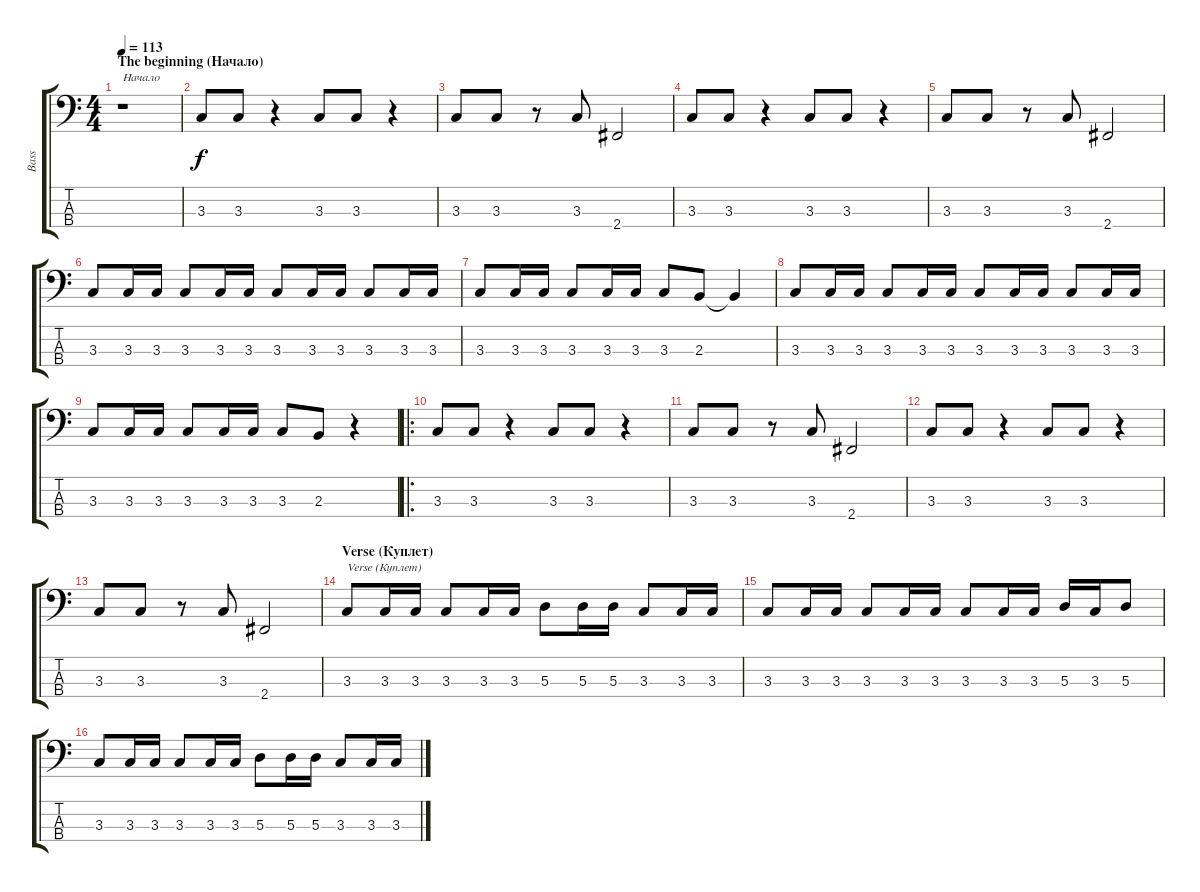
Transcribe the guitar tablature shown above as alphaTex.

\track ("Bass" "Bass") {instrument electricbassfinger}
\staff {score tabs}
\tuning (G2 D2 A1 E1) {hide}
\ts (4 4)
\section ("" "The beginning (Начало)")
\tempo 113
\clef f4
\ks c
r.1{txt "Начало" dy f instrument electricbassfinger} |
3.3.8 3.3.8 r.4 3.3.8 3.3.8 r.4 |
3.3.8 3.3.8 r.8 3.3.8 2.4.2 |
3.3.8 3.3.8 r.4 3.3.8 3.3.8 r.4 |
3.3.8 3.3.8 r.8 3.3.8 2.4.2 |
3.3.8 3.3.16 3.3.16 3.3.8 3.3.16 3.3.16 3.3.8 3.3.16 3.3.16 3.3.8 3.3.16 3.3.16 |
3.3.8 3.3.16 3.3.16 3.3.8 3.3.16 3.3.16 3.3.8 2.3.8 2.3{t}.4 |
3.3.8 3.3.16 3.3.16 3.3.8 3.3.16 3.3.16 3.3.8 3.3.16 3.3.16 3.3.8 3.3.16 3.3.16 |
3.3.8 3.3.16 3.3.16 3.3.8 3.3.16 3.3.16 3.3.8 2.3.8 r.4 |
\ro
3.3.8 3.3.8 r.4 3.3.8 3.3.8 r.4 |
3.3.8 3.3.8 r.8 3.3.8 2.4.2 |
3.3.8 3.3.8 r.4 3.3.8 3.3.8 r.4 |
3.3.8 3.3.8 r.8 3.3.8 2.4.2 |
\section ("" "Verse (Куплет)")
3.3.8{txt "Verse (Куплет)"} 3.3.16 3.3.16 3.3.8 3.3.16 3.3.16 5.3.8 5.3.16 5.3.16 3.3.8 3.3.16 3.3.16 |
3.3.8 3.3.16 3.3.16 3.3.8 3.3.16 3.3.16 3.3.8 3.3.16 3.3.16 5.3.16 3.3.16 5.3.8 |
3.3.8 3.3.16 3.3.16 3.3.8 3.3.16 3.3.16 5.3.8 5.3.16 5.3.16 3.3.8 3.3.16 3.3.16
